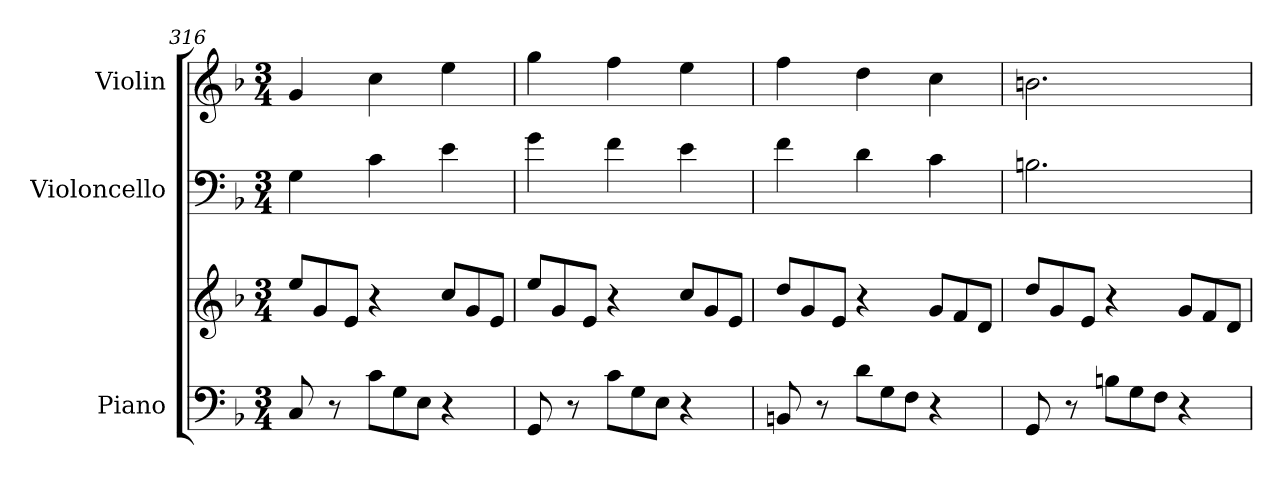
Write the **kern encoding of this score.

**kern	**kern	**kern	**kern
*part3	*part3	*part2	*part1
*staff4	*staff3	*staff2	*staff1
*I"Piano	*	*I"Violoncello	*I"Violin
*I'Pno	*	*I'Vc	*I'Vln
*clefF4	*clefG2	*clefF4	*clefG2
*k[b-]	*k[b-]	*k[b-]	*k[b-]
*M3/4	*M3/4	*M3/4	*M3/4
*	*Xtuplet	*	*
=316	=316	=316	=316
8C/	12ee/L	4G\	4g/
.	12g/	.	.
8r	.	.	.
.	12e/J	.	.
*Xtuplet	*	*	*
12c\L	4r	4c\	4cc\
12G\	.	.	.
12E\J	.	.	.
4r	12cc/L	4e\	4ee\
.	12g/	.	.
.	12e/J	.	.
=317	=317	=317	=317
8GG/	12ee/L	4g\	4gg\
.	12g/	.	.
8r	.	.	.
.	12e/J	.	.
12c\L	4r	4f\	4ff\
12G\	.	.	.
12E\J	.	.	.
4r	12cc/L	4e\	4ee\
.	12g/	.	.
.	12e/J	.	.
=318	=318	=318	=318
8BBn/	12dd/L	4f\	4ff\
.	12g/	.	.
8r	.	.	.
.	12e/J	.	.
12d\L	4r	4d\	4dd\
12G\	.	.	.
12F\J	.	.	.
4r	12g/L	4c\	4cc\
.	12f/	.	.
.	12d/J	.	.
!!LO:PB:g=z
=319	=319	=319	=319
8GG/	12dd/L	2.Bn\	2.bn\
.	12g/	.	.
8r	.	.	.
.	12e/J	.	.
12Bn\L	4r	.	.
12G\	.	.	.
12F\J	.	.	.
4r	12g/L	.	.
.	12f/	.	.
.	12d/J	.	.
=	=	=	=
*-	*-	*-	*-
